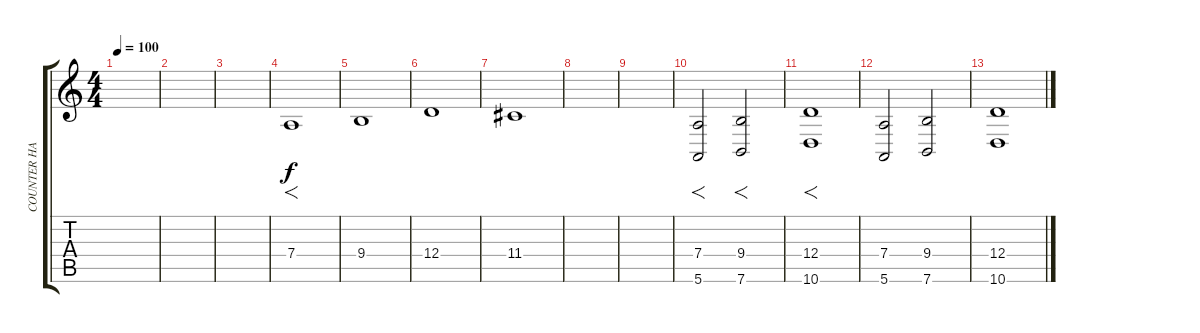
\track ("COUNTER HARMONIES" "COUNTER HA") {instrument choiraahs}
\staff {score tabs}
\tuning (E4 B3 G3 D3 A2 E2) {hide}
\ts (4 4)
\tempo 100
\clef g2
\ks c
|
|
|
7.4.1{f} |
9.4.1 |
12.4.1 |
11.4.1 |
|
|
(7.4 5.6).2{f} (9.4 7.6).2{f} |
(12.4 10.6).1{f} |
(7.4 5.6).2 (9.4 7.6).2 |
(12.4 10.6).1
